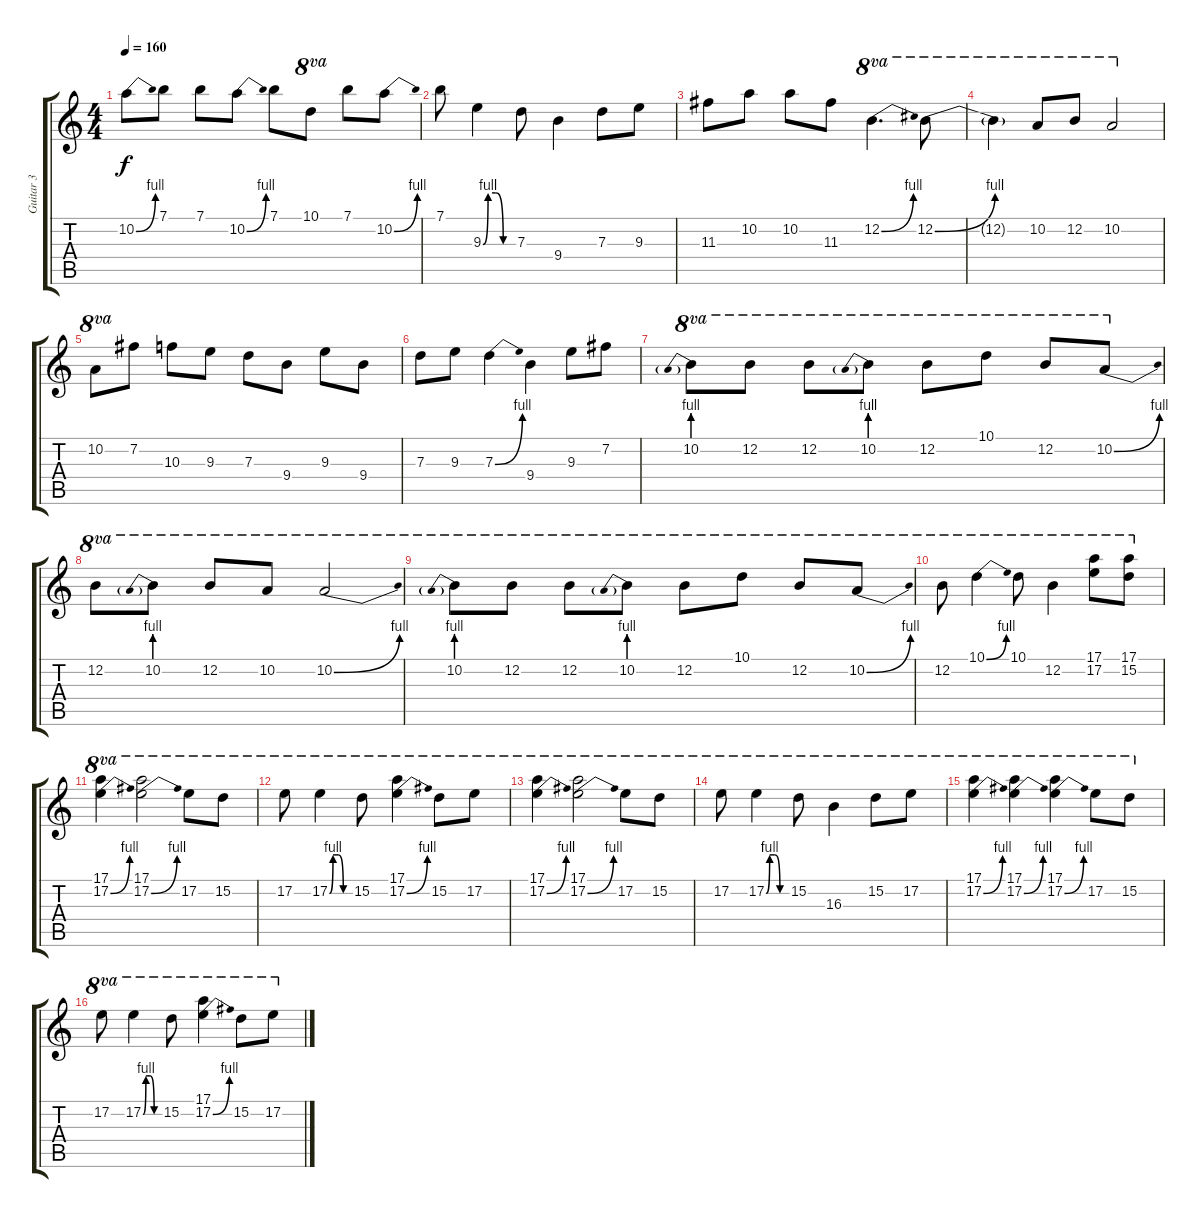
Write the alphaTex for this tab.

\track ("Guitar 3" "Guitar 3") {instrument distortionguitar}
\staff {score tabs}
\tuning (E4 B3 G3 D3 A2 E2) {hide}
\ts (4 4)
\tempo 160
\clef g2
\ks c
10.2{be (bend 0 0 60 4)}.8{dy f} 7.1.8 7.1.8 10.2{be (bend 0 0 60 4)}.8 7.1.8 10.1.8{ot 8va} 7.1.8 10.2{be (bend 0 0 60 4)}.8 |
7.1.8 9.3{be (custom 0 0 10 4 25 4 40 0 60 0)}.4 7.3.8 9.4.4 7.3.8 9.3.8 |
11.3.8 10.2.8 10.2.8 11.3.8 12.2{be (bend 0 0 60 4)}.4{d ot 8va} 12.2{be (bend 0 0 60 4)}.8{ot 8va} |
12.2{be (hold 40 0 60 0) t}.4{ot 8va} 10.2.8{ot 8va} 12.2.8{ot 8va} 10.2.2{ot 8va} |
10.2.8{ot 8va} 7.2.8 10.3.8 9.3.8 7.3.8 9.4.8 9.3.8 9.4.8 |
7.3.8 9.3.8 7.3{be (bend 0 0 60 4)}.4 9.4.4 9.3.8 7.2.8 |
10.2{be (prebend 0 4 60 4)}.8{ot 8va} 12.2.8{ot 8va} 12.2.8{ot 8va} 10.2{be (prebend 0 4 60 4)}.8{ot 8va} 12.2.8{ot 8va} 10.1.8{ot 8va} 12.2.8{ot 8va} 10.2{be (bend 0 0 60 4)}.8{ot 8va} |
12.2.8{ot 8va} 10.2{be (prebend 0 4 60 4)}.8{ot 8va} 12.2.8{ot 8va} 10.2.8{ot 8va} 10.2{be (bend 0 0 60 4)}.2{ot 8va} |
10.2{be (prebend 0 4 60 4)}.8{ot 8va} 12.2.8{ot 8va} 12.2.8{ot 8va} 10.2{be (prebend 0 4 60 4)}.8{ot 8va} 12.2.8{ot 8va} 10.1.8{ot 8va} 12.2.8{ot 8va} 10.2{be (bend 0 0 60 4)}.8{ot 8va} |
12.2.8{ot 8va} 10.1{be (bend 0 0 60 4)}.4{ot 8va} 10.1.8{ot 8va} 12.2.4{ot 8va} (17.1 17.2).8{ot 8va} (17.1 15.2).8{ot 8va} |
(17.1 17.2{be (bend 0 0 60 4)}).4{ot 8va} (17.1 17.2{be (bend 0 0 60 4)}).2{ot 8va} 17.2.8{ot 8va} 15.2.8{ot 8va} |
17.2.8{ot 8va} 17.2{be (custom 0 0 10 4 25 4 40 0 60 0)}.4{ot 8va} 15.2.8{ot 8va} (17.1 17.2{be (bend 0 0 60 4)}).4{ot 8va} 15.2.8{ot 8va} 17.2.8{ot 8va} |
(17.1 17.2{be (bend 0 0 60 4)}).4{ot 8va} (17.1 17.2{be (bend 0 0 60 4)}).2{ot 8va} 17.2.8{ot 8va} 15.2.8{ot 8va} |
17.2.8{ot 8va} 17.2{be (custom 0 0 10 4 25 4 40 0 60 0)}.4{ot 8va} 15.2.8{ot 8va} 16.3.4{ot 8va} 15.2.8{ot 8va} 17.2.8{ot 8va} |
(17.1 17.2{be (bend 0 0 60 4)}).4{ot 8va} (17.1 17.2{be (bend 0 0 60 4)}).4{ot 8va} (17.1 17.2{be (bend 0 0 60 4)}).4{ot 8va} 17.2.8{ot 8va} 15.2.8{ot 8va} |
17.2.8{ot 8va} 17.2{be (custom 0 0 10 4 25 4 40 0 60 0)}.4{ot 8va} 15.2.8{ot 8va} (17.1 17.2{be (bend 0 0 60 4)}).4{ot 8va} 15.2.8{ot 8va} 17.2.8{ot 8va}
